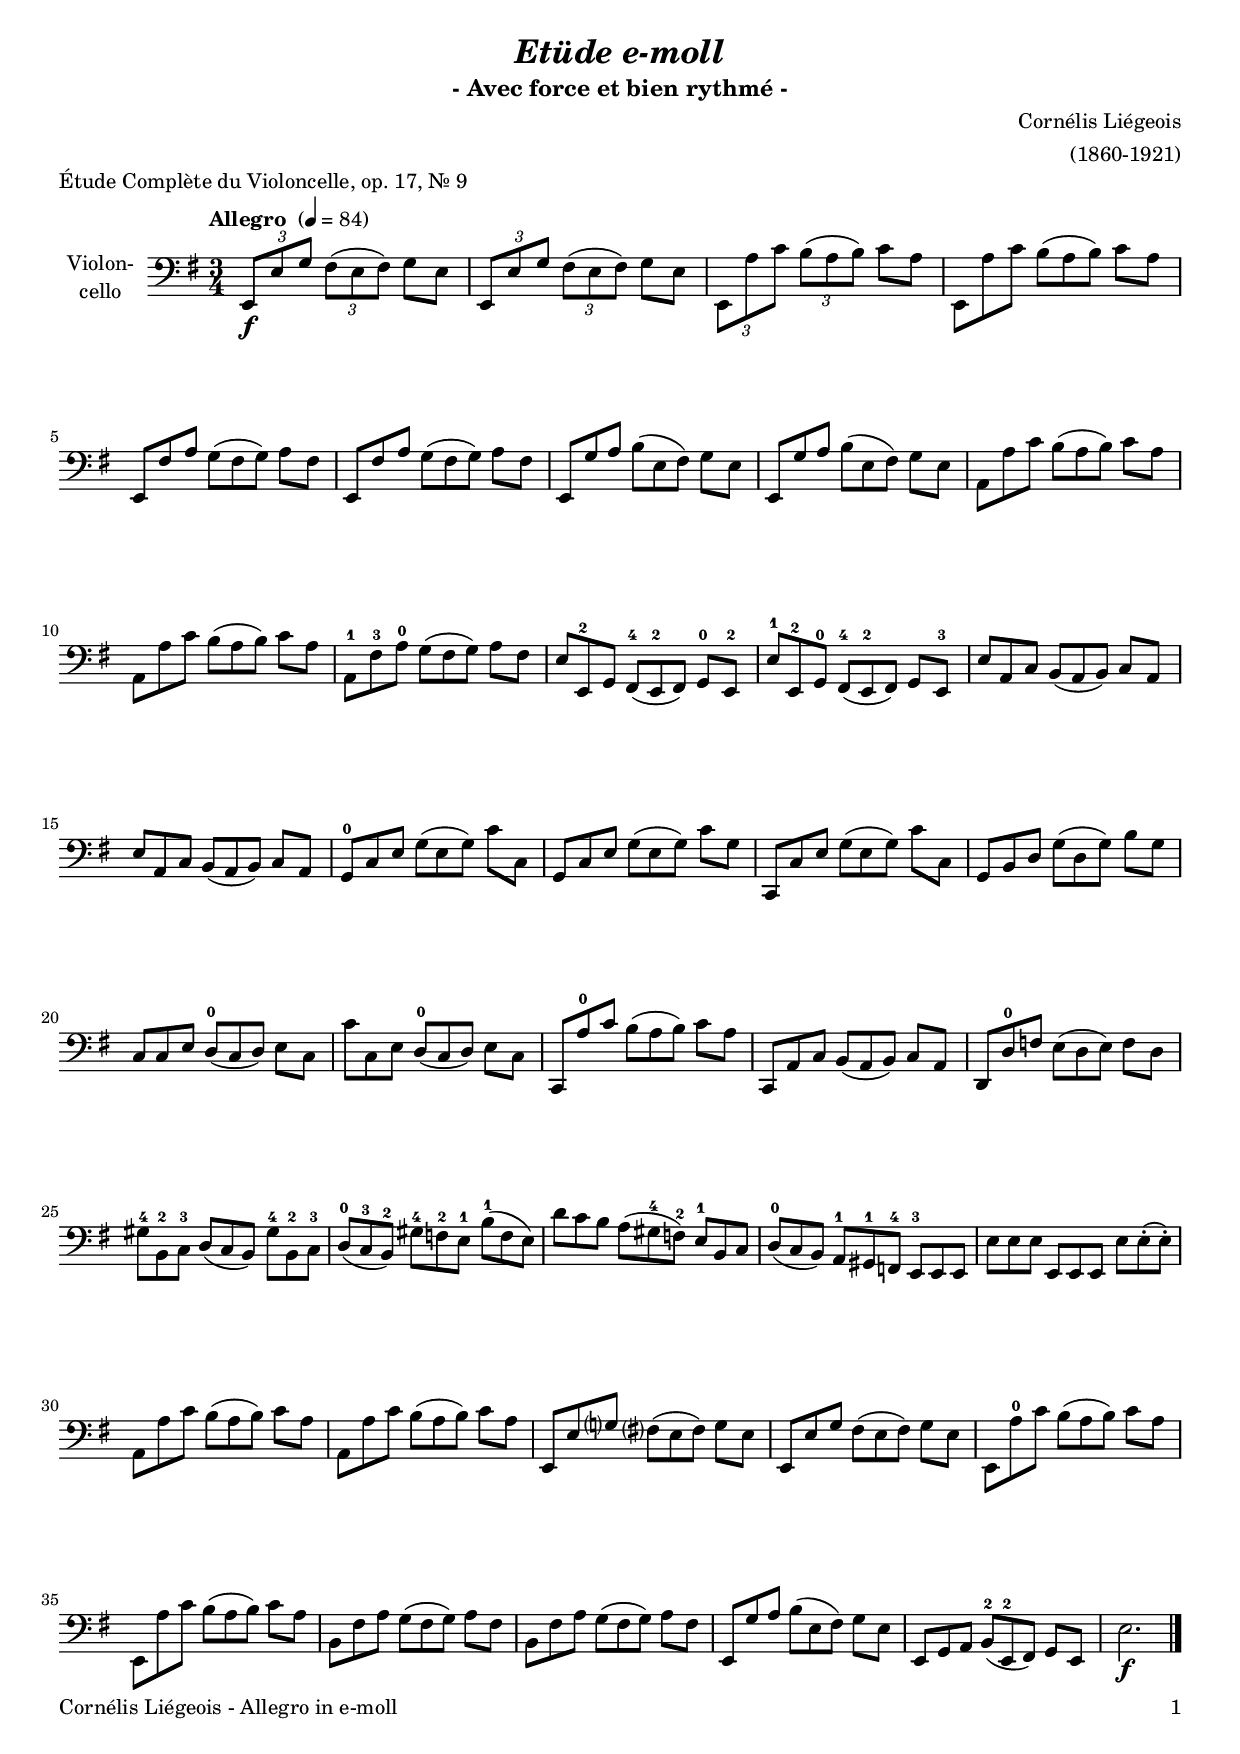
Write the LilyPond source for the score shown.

\version "2.24.1"
\include "deutsch.ly"

#(set-global-staff-size 18)

\header {
  title     = \markup \bold \italic "Etüde e-moll"
  subtitle  = "- Avec force et bien rythmé -"
  composer  = "Cornélis Liégeois"
  arranger  = "(1860-1921)"
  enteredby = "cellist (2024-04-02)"
  piece     = "Étude Complète du Violoncelle, op. 17, Nr. 9"
}

voiceconsts = {
  \key e \minor
  \time 3/4
  \clef "bass"
%  \numericTimeSignature
  \compressEmptyMeasures
  % Set default beaming for all staves
%  \set Timing.beamExceptions = #'()
%  \set Timing.baseMoment     = #(ly:make-moment 1 4)
%  \set Timing.beatStructure  = #'(1 1 1)
  \tempo "Allegro " 4=84
}

mist = "string ensemble 1"
mivl = "violin"
miba = "cello"
mipz = "pizzicato strings"

va = \relative c, {
  \voiceconsts

  \tuplet 3/2 4 { e8\f e' g fis( e fis) } g e
  \tuplet 3/2 4 { e, e' g fis( e fis) } g e
  \tuplet 3/2 4 { e, a' c h( a h) } c a

  \omit TupletNumber
  \tuplet 3/2 4 { e, a' c h( a h) } c a
  \tuplet 3/2 4 { e, fis' a g( fis g) } a fis
  \tuplet 3/2 4 { e, fis' a g( fis g) } a fis
  \tuplet 3/2 4 { e, g' a h( e, fis) } g e

  \tuplet 3/2 4 { e, g' a h( e, fis) } g e
  \tuplet 3/2 4 { a, a' c h( a h) } c a
  \tuplet 3/2 4 { a, a' c h( a h) } c a
  \tuplet 3/2 4 { a,-1 fis'-3 a-0 g( fis g) } a fis

  \tuplet 3/2 4 { e e,-2 g fis(-4 e-2 fis) } g-0 e-2
  \tuplet 3/2 4 { e'-1 e,-2 g-0 fis(-4 e-2 fis) } g e-3
  \tuplet 3/2 4 { e' a, c h( a h) } c a
  \tuplet 3/2 4 { e' a, c h( a h) } c a

  \tuplet 3/2 4 { g-0 c e g( e g) } c c,
  \tuplet 3/2 4 { g c e g( e g) } c g
  \tuplet 3/2 4 { c,, c' e g( e g) } c c,
  \tuplet 3/2 4 { g h d g( d g) } h g

  \tuplet 3/2 4 { c, c e d(-0 c d) } e c
  \tuplet 3/2 4 { c' c, e d(-0 c d) } e c
  \tuplet 3/2 4 { c, a''-0 c h( a h) } c a
  \tuplet 3/2 4 { c,, a' c h( a h) } c a

  \tuplet 3/2 4 { d, d'-0 f e( d e) } f d
  \tuplet 3/2 4 {
    gis-4 h,-2 c-3 d( c h) gis'-4 h,-2 c-3
    d(-0 c-3 h)-2 gis'-4 f-2 e-1 h'(-1 f e)
    d' c h a( gis-4 f)-2 e-1 h c

    d(-0 c h) a-1 gis-1 f-4 e-3 e e
    e' e e e, e e e' e(-. e)-.
    a, a' c h( a h)
  } c a
  \tuplet 3/2 4 { a, a' c h( a h) } c a

  \tuplet 3/2 4 { e, e' g? fis?( e fis) } g e
  \tuplet 3/2 4 { e, e' g fis( e fis) } g e
  \tuplet 3/2 4 { e, a'-0 c h( a h) } c a
  \tuplet 3/2 4 { e, a' c h( a h) } c a

  \tuplet 3/2 4 { h, fis' a g( fis g) } a fis
  \tuplet 3/2 4 { h, fis' a g( fis g) } a fis
  \tuplet 3/2 4 { e, g' a h( e, fis) } g e
  \tuplet 3/2 4 { e, g a h(-2 e,-2 fis) } g e
  e'2.\f \bar "|."
}


music = \new StaffGroup <<
      \new Staff {
	\set Staff.midiInstrument = \miba
	\set Staff.instrumentName = \markup \center-column { "Violon-" "cello" }
	\transpose e e { \va }
      }
>>

\book {
   \paper {
    print-page-number = ##t
    print-first-page-number = ##t
    ragged-last-bottom = ##f
    oddHeaderMarkup = \markup \null
    evenHeaderMarkup = \markup \null
    oddFooterMarkup = \markup {
      \fill-line {
        \if \should-print-page-number
        "Cornélis Liégeois - Allegro in e-moll" \fromproperty #'page:page-number-string
      }
    }
    evenFooterMarkup = \oddFooterMarkup
  } \score {
    \music
    \layout {}
  }

  \score {
    \unfoldRepeats \music

    \midi {
      \context {
        \Score
      }
    }
  }
}